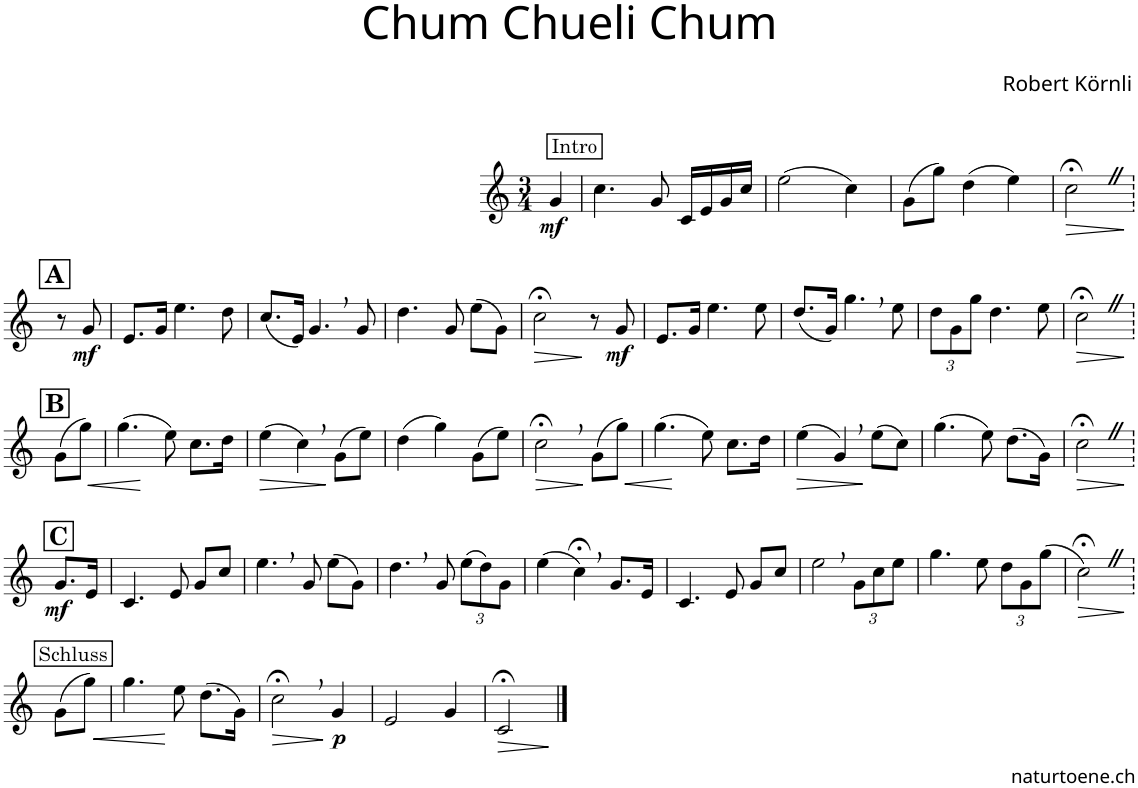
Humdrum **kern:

**kern	**dynam
*part1	*part1
*staff1	*staff1
*I"Alphorn	*
*I'Alphn.	*
*clefG2	*
*Trd4c6	*
*k[]	*
*M3/4	*
!!LO:REH:place=s1:a:cj:fs=11:t=Intro
=	=
!	!LO:DY:b
4g/	mf
=1	=1
4.cc\	.
8g/	.
16c/LL	.
16e/	.
16g/	.
16cc/JJ	.
=2	=2
(2ee\	.
4cc\)	.
=3	=3
(8g\L	.
8gg\J)	.
(4dd\	.
4ee\)	.
=4	=4
!	!LO:HP:b
2cc;<Z\	>
.	]
!!LO:LB:g=z
!!LO:REH:place=s1:a:B:cj:fs=14:t=A
=4X1	=4X1
8r	.
!	!LO:DY:b
8g/	mf
=5	=5
8.e/L	.
16g/Jk	.
4.ee\	.
8dd\	.
=6	=6
(8.cc/L	.
16e/Jk)	.
4.g,/	.
8g/	.
=7	=7
4.dd\	.
8g/	.
(8ee\L	.
8g\J)	.
=8	=8
!	!LO:HP:b
2cc;<\	>
8r	]
!	!LO:DY:b
8g/	mf
=9	=9
8.e/L	.
16g/Jk	.
4.ee\	.
8ee\	.
=10	=10
(8.dd/L	.
16g/Jk)	.
4.gg,\	.
8ee\	.
=11	=11
*Xbrackettup	*
12dd\L	.
12g\	.
12gg\J	.
4.dd\	.
8ee\	.
=12	=12
!	!LO:HP:b
2cc;<Z\	>
.	]
!!LO:LB:g=z
!!LO:REH:place=s1:a:B:cj:fs=14:t=B
=12X2	=12X2
(8g\L	.
!	!LO:HP:b
8gg\J)	<
=13	=13
(4.gg\	.
8ee\)	[
8.cc\L	.
16dd\Jk	.
=14	=14
!	!LO:HP:b
(4ee\	>
4cc,\)	.
(8g\L	]
8ee\J)	.
=15	=15
(4dd\	.
4gg\)	.
(8g\L	.
8ee\J)	.
=16	=16
!	!LO:HP:b
2cc;<,\	>
(8g\L	]
!	!LO:HP:b
8gg\J)	<
=17	=17
(4.gg\	.
8ee\)	[
8.cc\L	.
16dd\Jk	.
=18	=18
!	!LO:HP:b
(4ee\	>
4g,/)	.
(8ee\L	]
8cc\J)	.
=19	=19
(4.gg\	.
8ee\)	.
(8.dd\L	.
16g\Jk)	.
=20	=20
!	!LO:HP:b
2cc;<Z\	>
.	]
!!LO:LB:g=z
!!LO:REH:place=s1:a:B:cj:fs=14:t=C
=20X3	=20X3
!	!LO:DY:b
8.g/L	mf
16e/Jk	.
=21	=21
4.c/	.
8e/	.
8g/L	.
8cc/J	.
=22	=22
4.ee,\	.
8g/	.
(8ee\L	.
8g\J)	.
=23	=23
4.dd,\	.
8g/	.
(12ee\L	.
12dd\)	.
12g\J	.
=24	=24
(4ee\	.
4cc;<,\)	.
8.g/L	.
16e/Jk	.
=25	=25
4.c/	.
8e/	.
8g/L	.
8cc/J	.
=26	=26
2ee\	.
12g\L	.
12cc\	.
12ee\J	.
=27	=27
4.gg\	.
8ee\	.
12dd\L	.
12g\	.
(12gg\J	.
=28	=28
!	!LO:HP:b
2cc;<Z\)	>
.	]
!!LO:LB:g=z
!!LO:REH:place=s1:a:cj:fs=11:t=Schluss
=28X4	=28X4
(8g\L	.
!	!LO:HP:b
8gg\J)	<
=29	=29
4.gg\	.
8ee\	[
(8.dd\L	.
16g\Jk)	.
=30	=30
!	!LO:HP:b
2cc;<,\	>
!	!LO:DY:n=1:b
4g/	] p
=31	=31
2e/	.
4g/	.
=32	=32
!	!LO:HP:b
2c;</	>
.	]
==	==
*-	*-
